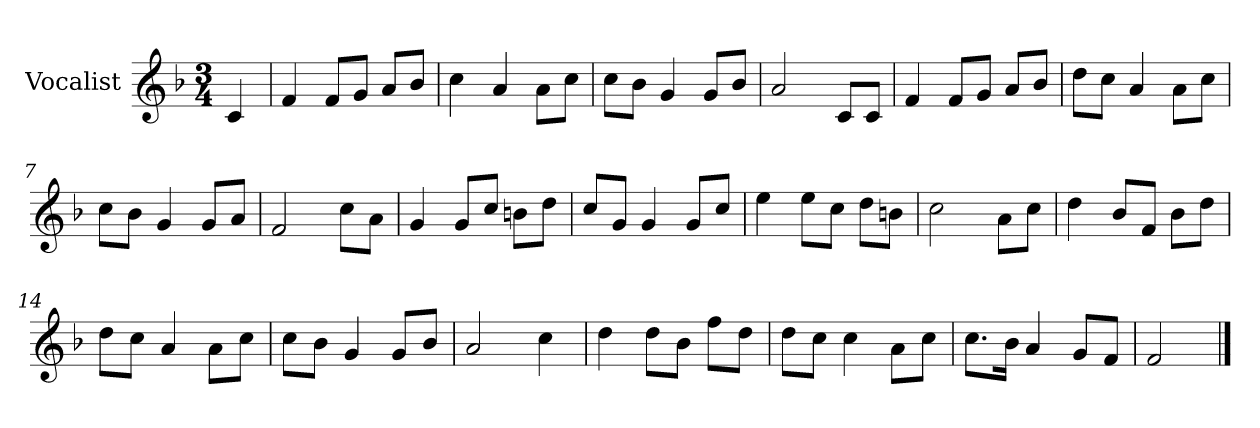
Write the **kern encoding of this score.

**kern
*part1
*staff1
*I"Vocalist
*k[b-]
*F:
*M3/4
=
4c
=1
4f
8fL
8gJ
8aL
8b-J
=2
4cc
4a
8aL
8ccJ
=3
8ccL
8b-J
4g
8gL
8b-J
=4
2a
8cL
8cJ
=5
4f
8fL
8gJ
8aL
8b-J
=6
8ddL
8ccJ
4a
8aL
8ccJ
=7
8ccL
8b-J
4g
8gL
8aJ
=8
2f
8ccL
8aJ
=9
4g
8gL
8ccJ
8bnL
8ddJ
=10
8ccL
8gJ
4g
8gL
8ccJ
=11
4ee
8eeL
8ccJ
8ddL
8bnJ
=12
2cc
8aL
8ccJ
=13
4dd
8b-L
8fJ
8b-L
8ddJ
=14
8ddL
8ccJ
4a
8aL
8ccJ
=15
8ccL
8b-J
4g
8gL
8b-J
=16
2a
4cc
=17
4dd
8ddL
8b-J
8ffL
8ddJ
=18
8ddL
8ccJ
4cc
8aL
8ccJ
=19
8.ccL
16b-Jk
4a
8gL
8fJ
=20
2f
==
*-
